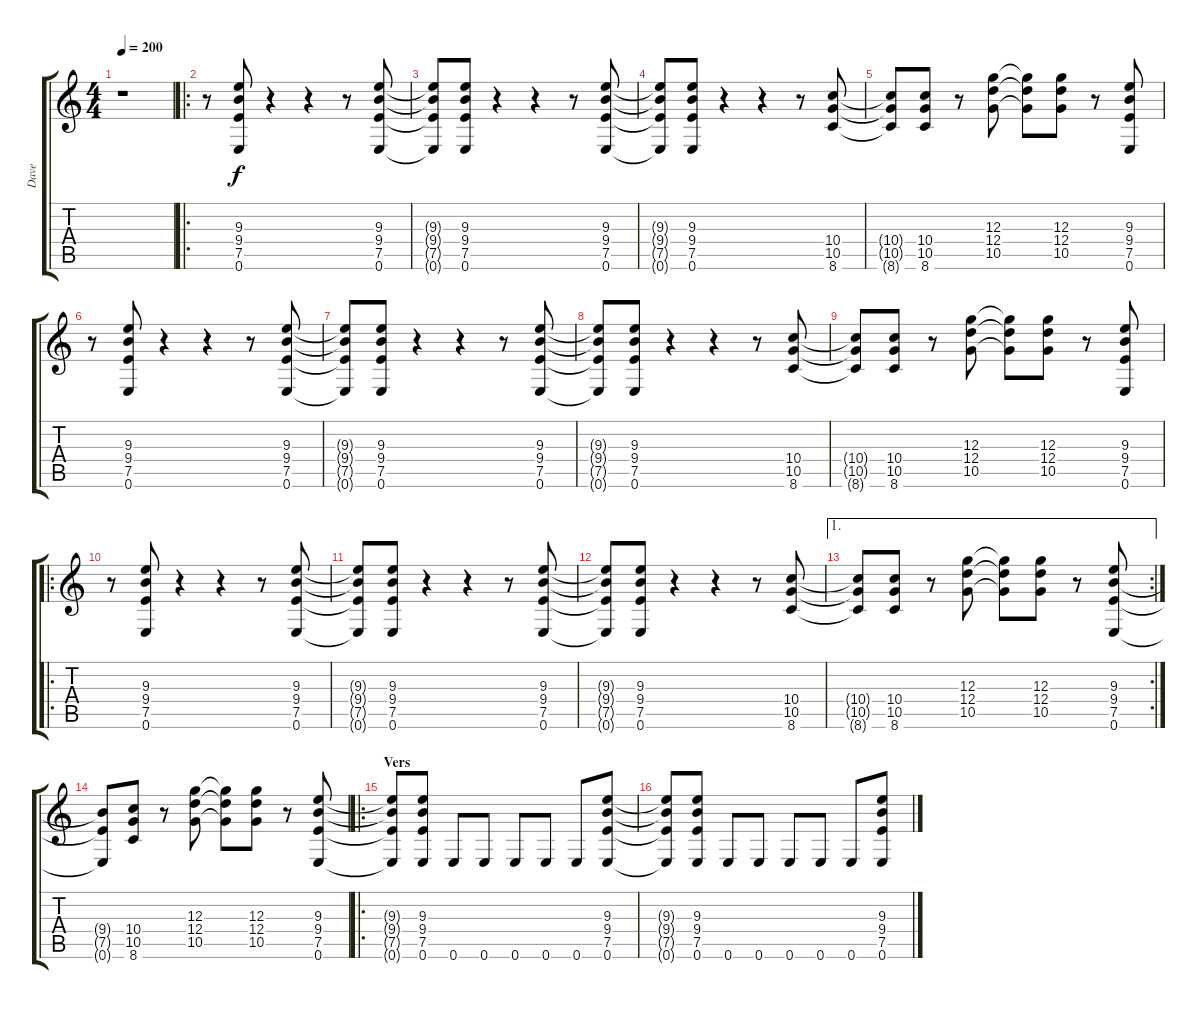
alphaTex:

\track ("Dave" "Dave") {instrument distortionguitar}
\staff {score tabs}
\tuning (E4 B3 G3 D3 A2 E2) {hide}
\ts (4 4)
\tempo 200
\clef g2
\ks c
r.1{dy f instrument distortionguitar} |
\ro
r.8 (9.3 9.4 7.5 0.6).8 r.4 r.4 r.8 (9.3 9.4 7.5 0.6).8 |
(9.3{t} 9.4{t} 7.5{t} 0.6{t}).8 (9.3 9.4 7.5 0.6).8 r.4 r.4 r.8 (9.3 9.4 7.5 0.6).8 |
(9.3{t} 9.4{t} 7.5{t} 0.6{t}).8 (9.3 9.4 7.5 0.6).8 r.4 r.4 r.8 (10.4 10.5 8.6).8 |
(10.4{t} 10.5{t} 8.6{t}).8 (10.4 10.5 8.6).8 r.8 (12.3 12.4 10.5).8 (12.3{t} 12.4{t} 10.5{t}).8 (12.3 12.4 10.5).8 r.8 (9.3 9.4 7.5 0.6).8 |
r.8 (9.3 9.4 7.5 0.6).8 r.4 r.4 r.8 (9.3 9.4 7.5 0.6).8 |
(9.3{t} 9.4{t} 7.5{t} 0.6{t}).8 (9.3 9.4 7.5 0.6).8 r.4 r.4 r.8 (9.3 9.4 7.5 0.6).8 |
(9.3{t} 9.4{t} 7.5{t} 0.6{t}).8 (9.3 9.4 7.5 0.6).8 r.4 r.4 r.8 (10.4 10.5 8.6).8 |
(10.4{t} 10.5{t} 8.6{t}).8 (10.4 10.5 8.6).8 r.8 (12.3 12.4 10.5).8 (12.3{t} 12.4{t} 10.5{t}).8 (12.3 12.4 10.5).8 r.8 (9.3 9.4 7.5 0.6).8 |
\ro
r.8 (9.3 9.4 7.5 0.6).8 r.4 r.4 r.8 (9.3 9.4 7.5 0.6).8 |
(9.3{t} 9.4{t} 7.5{t} 0.6{t}).8 (9.3 9.4 7.5 0.6).8 r.4 r.4 r.8 (9.3 9.4 7.5 0.6).8 |
(9.3{t} 9.4{t} 7.5{t} 0.6{t}).8 (9.3 9.4 7.5 0.6).8 r.4 r.4 r.8 (10.4 10.5 8.6).8 |
\ae 1
\rc 2
(10.4{t} 10.5{t} 8.6{t}).8 (10.4 10.5 8.6).8 r.8 (12.3 12.4 10.5).8 (12.3{t} 12.4{t} 10.5{t}).8 (12.3 12.4 10.5).8 r.8 (9.3 9.4 7.5 0.6).8 |
(9.4{t} 7.5{t} 0.6{t}).8 (10.4 10.5 8.6).8 r.8 (12.3 12.4 10.5).8 (12.3{t} 12.4{t} 10.5{t}).8 (12.3 12.4 10.5).8 r.8 (9.3 9.4 7.5 0.6).8 |
\ro
\section ("" "Vers")
(9.3{t} 9.4{t} 7.5{t} 0.6{t}).8 (9.3 9.4 7.5 0.6).8 0.6.8 0.6.8 0.6.8 0.6.8 0.6.8 (9.3 9.4 7.5 0.6).8 |
(9.3{t} 9.4{t} 7.5{t} 0.6{t}).8 (9.3 9.4 7.5 0.6).8 0.6.8 0.6.8 0.6.8 0.6.8 0.6.8 (9.3 9.4 7.5 0.6).8
